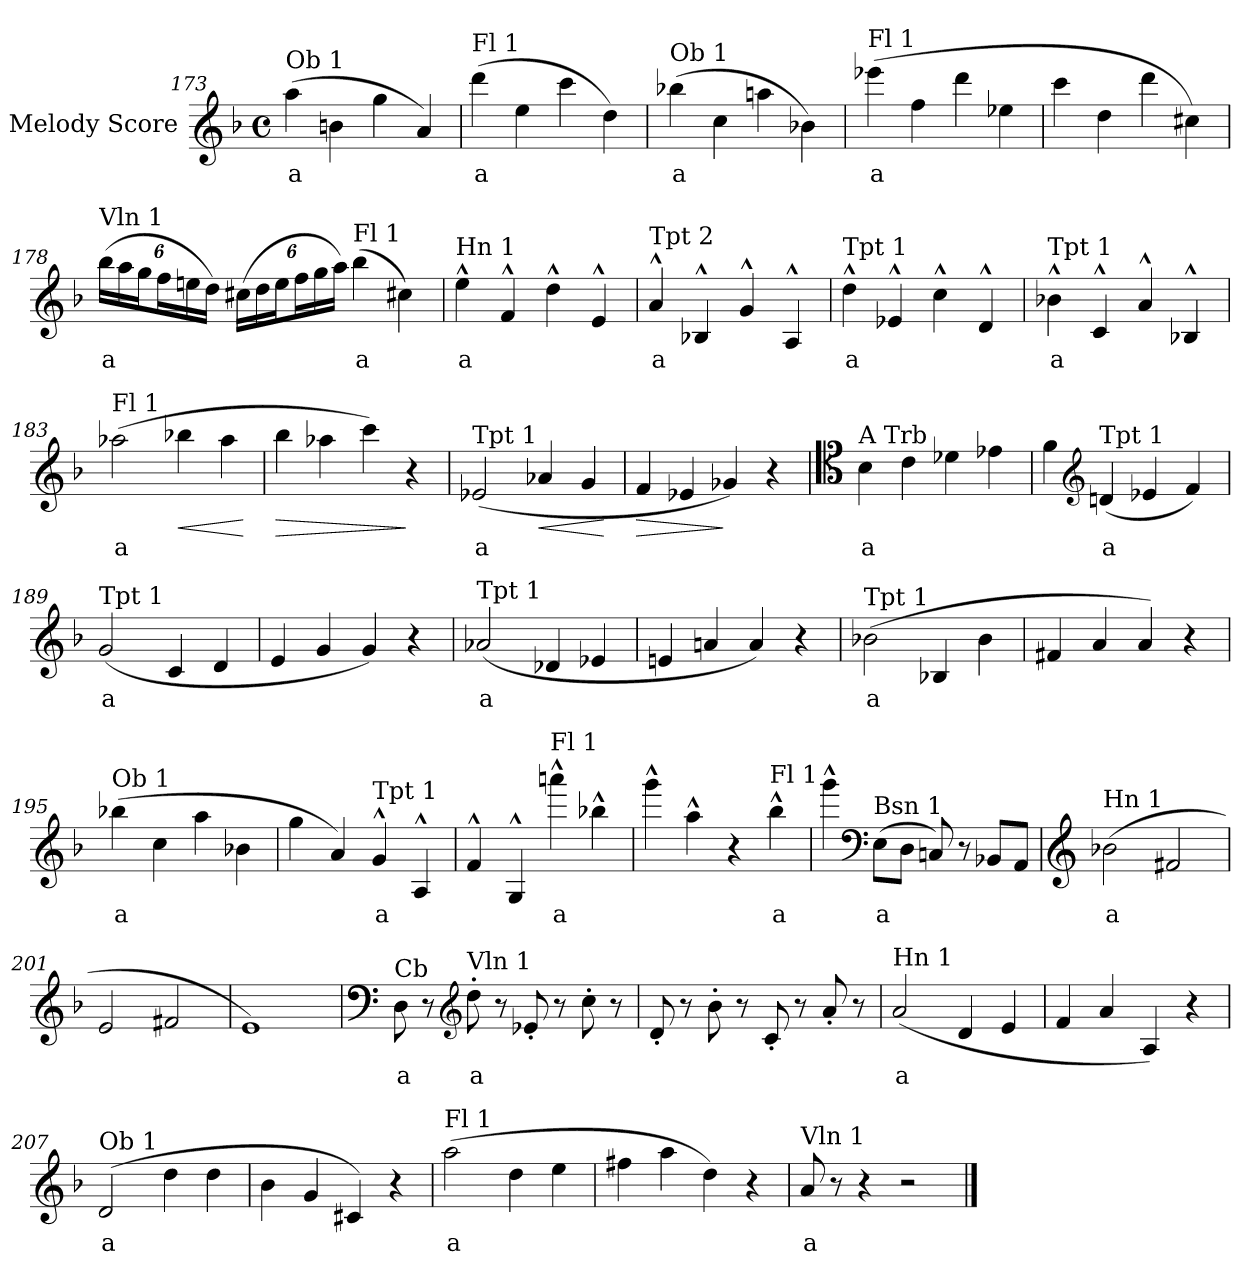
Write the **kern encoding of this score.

**kern	**text	**dynam
*part1	*part1	*part1
*staff1	*staff1	*staff1
*I"Melody Score	*	*
*clefG2	*	*
*k[b-]	*	*
*M4/4	*	*
*met(c)	*	*
=173	=173	=173
!LO:TX:a:t=Ob 1	!	!
!	!LO:LY:b:color=#FF0000	!
(4aa\	a	.
4bn\	.	.
4gg\	.	.
4a/)	.	.
=174	=174	=174
!LO:TX:a:t=Fl 1	!	!
!	!LO:LY:b:color=#FF0000	!
(4ddd\	a	.
4ee\	.	.
4ccc\	.	.
4dd\)	.	.
=175	=175	=175
!LO:TX:a:t=Ob 1	!	!
!	!LO:LY:b:color=#FF0000	!
(4bb-X\	a	.
4cc\	.	.
4aan\	.	.
4b-X\)	.	.
=176	=176	=176
!LO:TX:a:t=Fl 1	!	!
!	!LO:LY:b:color=#FF0000	!
(4eee-X\	a	.
4ff\	.	.
4ddd\	.	.
4ee-X\	.	.
=177	=177	=177
4ccc\	.	.
4dd\	.	.
4ddd\	.	.
4cc#X\)	.	.
=178	=178	=178
*Xbrackettup	*	*
!LO:TX:a:t=Vln 1	!	!
!	!LO:LY:b:color=#FF0000	!
(24bb-\LL	a	.
24aa\	.	.
24gg\J	.	.
24ff\L	.	.
24een\	.	.
24dd\JJ)	.	.
(24cc#X\LL	.	.
24dd\	.	.
24ee\J	.	.
24ff\L	.	.
24gg\	.	.
24aa\JJ)	.	.
!LO:TX:a:t=Fl 1	!	!
!	!LO:LY:b:color=#FF0000	!
(4bb-\	a	.
4cc#X\)	.	.
=179	=179	=179
!LO:TX:a:t=Hn 1	!	!
!	!LO:LY:b:color=#FF0000	!
4ee^^\	a	.
4f^^/	.	.
4dd^^\	.	.
4e^^/	.	.
=180	=180	=180
!LO:TX:a:t=Tpt 2	!	!
!	!LO:LY:b:color=#FF0000	!
4a^^/	a	.
4B-X^^/	.	.
4g^^/	.	.
4A^^/	.	.
=181	=181	=181
!LO:TX:a:t=Tpt 1	!	!
!	!LO:LY:b:color=#FF0000	!
4dd^^\	a	.
4e-X^^/	.	.
4cc^^\	.	.
4d^^/	.	.
=182	=182	=182
!LO:TX:a:t=Tpt 1	!	!
!	!LO:LY:b:color=#FF0000	!
4b-X^^\	a	.
4c^^/	.	.
4a^^/	.	.
4B-X^^/	.	.
=183	=183	=183
!LO:TX:a:t=Fl 1	!	!
!	!LO:LY:b:color=#FF0000	!
(2aa-X\	a	.
!	!	!LO:HP:b
4bb-X\	.	<
4aa-\	.	.
.	.	[
=184	=184	=184
!	!	!LO:HP:b
4bb-\	.	>
4aa-X\	.	.
4ccc\)	.	.
4r	.	]
=185	=185	=185
!LO:TX:a:t=Tpt 1	!	!
!	!LO:LY:b:color=#FF0000	!
(2e-X/	a	.
!	!	!LO:HP:b
4a-X/	.	<
4g/	.	.
.	.	[
=186	=186	=186
!	!	!LO:HP:b
4f/	.	>
4e-X/	.	.
4g-X/)	.	]
4r	.	.
=187	=187	=187
*clefC4	*	*
!LO:TX:a:t=A Trb	!	!
!	!LO:LY:b:color=#FF0000	!
4B-\	a	.
4c\	.	.
4d-X\	.	.
4e-X\	.	.
=188	=188	=188
4f\	.	.
*clefG2	*	*
!LO:TX:a:t=Tpt 1	!	!
!	!LO:LY:b:color=#FF0000	!
(4dn/	a	.
4e-X/	.	.
4f/)	.	.
=189	=189	=189
!LO:TX:a:t=Tpt 1	!	!
!	!LO:LY:b:color=#FF0000	!
(2g/	a	.
4c/	.	.
4d/	.	.
=190	=190	=190
4e/	.	.
4g/	.	.
4g/)	.	.
4r	.	.
=191	=191	=191
!LO:TX:a:t=Tpt 1	!	!
!	!LO:LY:b:color=#FF0000	!
(2a-X/	a	.
4d-X/	.	.
4e-X/	.	.
=192	=192	=192
4en/	.	.
4an/	.	.
4a/)	.	.
4r	.	.
=193	=193	=193
!LO:TX:a:t=Tpt 1	!	!
!	!LO:LY:b:color=#FF0000	!
(2b-X\	a	.
4B-X/	.	.
4b-\	.	.
=194	=194	=194
4f#X/	.	.
4a/	.	.
4a/)	.	.
4r	.	.
=195	=195	=195
!LO:TX:a:t=Ob 1	!	!
!	!LO:LY:b:color=#FF0000	!
(4bb-X\	a	.
4cc\	.	.
4aa\	.	.
4b-X\	.	.
=196	=196	=196
4gg\	.	.
4a/)	.	.
!LO:TX:a:t=Tpt 1	!	!
!	!LO:LY:b:color=#FF0000	!
4g^^/	a	.
4A^^/	.	.
=197	=197	=197
4f^^/	.	.
4G^^/	.	.
!LO:TX:a:t=Fl 1	!	!
!	!LO:LY:b:color=#FF0000	!
4aaan^^\	a	.
4bb-X^^\	.	.
=198	=198	=198
4ggg^^\	.	.
4aa^^\	.	.
4r	.	.
!LO:TX:a:t=Fl 1	!	!
!	!LO:LY:b:color=#FF0000	!
4bb-^^\	a	.
=199	=199	=199
4ggg^^\	.	.
*clefF4	*	*
!LO:TX:a:t=Bsn 1	!	!
!	!LO:LY:b:color=#FF0000	!
(8E\L	a	.
8D\J	.	.
8Cn/)	.	.
8r	.	.
8BB-X/L	.	.
8AA/J	.	.
=200	=200	=200
*clefG2	*	*
!LO:TX:a:t=Hn 1	!	!
!	!LO:LY:b:color=#FF0000	!
(2b-X\	a	.
2f#X/	.	.
=201	=201	=201
2e/	.	.
2f#X/	.	.
=202	=202	=202
1e)	.	.
=203	=203	=203
*clefF4	*	*
!LO:TX:a:t=Cb	!	!
!	!LO:LY:b:color=#FF0000	!
8D\	a	.
8r	.	.
*clefG2	*	*
!LO:TX:a:t=Vln 1	!	!
!	!LO:LY:b:color=#FF0000	!
8dd'\	a	.
8r	.	.
8e-X'/	.	.
8r	.	.
8cc'\	.	.
8r	.	.
=204	=204	=204
8d'/	.	.
8r	.	.
8b-'\	.	.
8r	.	.
8c'/	.	.
8r	.	.
8a'/	.	.
8r	.	.
=205	=205	=205
!LO:TX:a:t=Hn 1	!	!
!	!LO:LY:b:color=#FF0000	!
(2a/	a	.
4d/	.	.
4e/	.	.
=206	=206	=206
4f/	.	.
4a/	.	.
4A/)	.	.
4r	.	.
=207	=207	=207
!LO:TX:a:t=Ob 1	!	!
!	!LO:LY:b:color=#FF0000	!
(2d/	a	.
4dd\	.	.
4dd\	.	.
=208	=208	=208
4b-\	.	.
4g/	.	.
4c#X/)	.	.
4r	.	.
=209	=209	=209
!LO:TX:a:t=Fl 1	!	!
!	!LO:LY:b:color=#FF0000	!
(2aa\	a	.
4dd\	.	.
4ee\	.	.
=210	=210	=210
4ff#X\	.	.
4aa\	.	.
4dd\)	.	.
4r	.	.
=211	=211	=211
!LO:TX:a:t=Vln 1	!	!
!	!LO:LY:b:color=#FF0000	!
8a/	a	.
8r	.	.
4r	.	.
2r	.	.
==	==	==
*-	*-	*-
